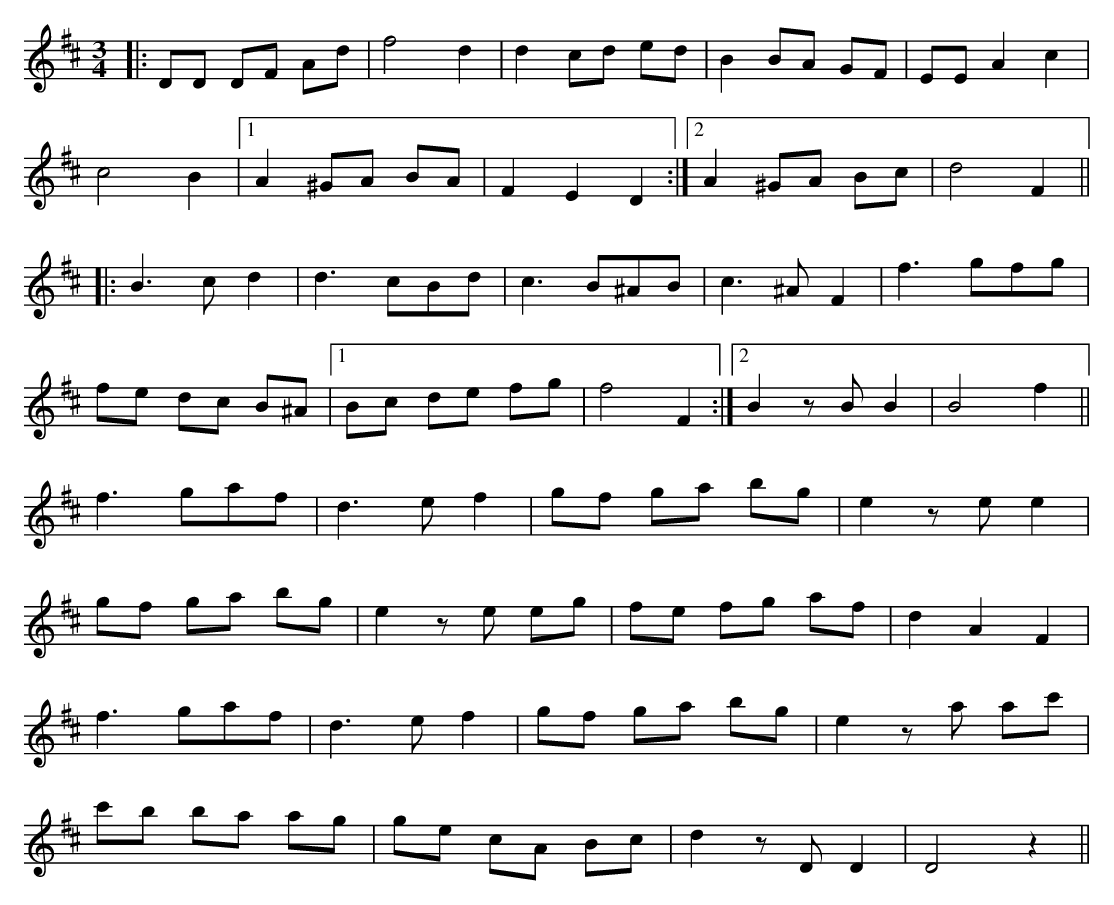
X:1
M:3/4
K:D
|:DD DF Ad|f4 d2|d2 cd ed|B2 BA GF|EE A2 c2|
c4 B2|1 A2 ^GA BA|F2 E2 D2:|2 A2 ^GA Bc|d4 F2||
|:B3 c d2|d3 cBd|c3 B^AB|c3 ^A F2|f3 gfg|
fe dc B^A|1 Bc de fg|f4 F2:|2 B2 zB B2|B4 f2||
f3 gaf|d3 ef2|gf ga bg|e2 ze e2|
gf ga bg|e2 ze eg|fe fg af|d2 A2 F2|
f3 gaf|d3 ef2|gf ga bg|e2 za ac'|
c'b ba ag|ge cA Bc|d2 zD D2|D4 z2||
